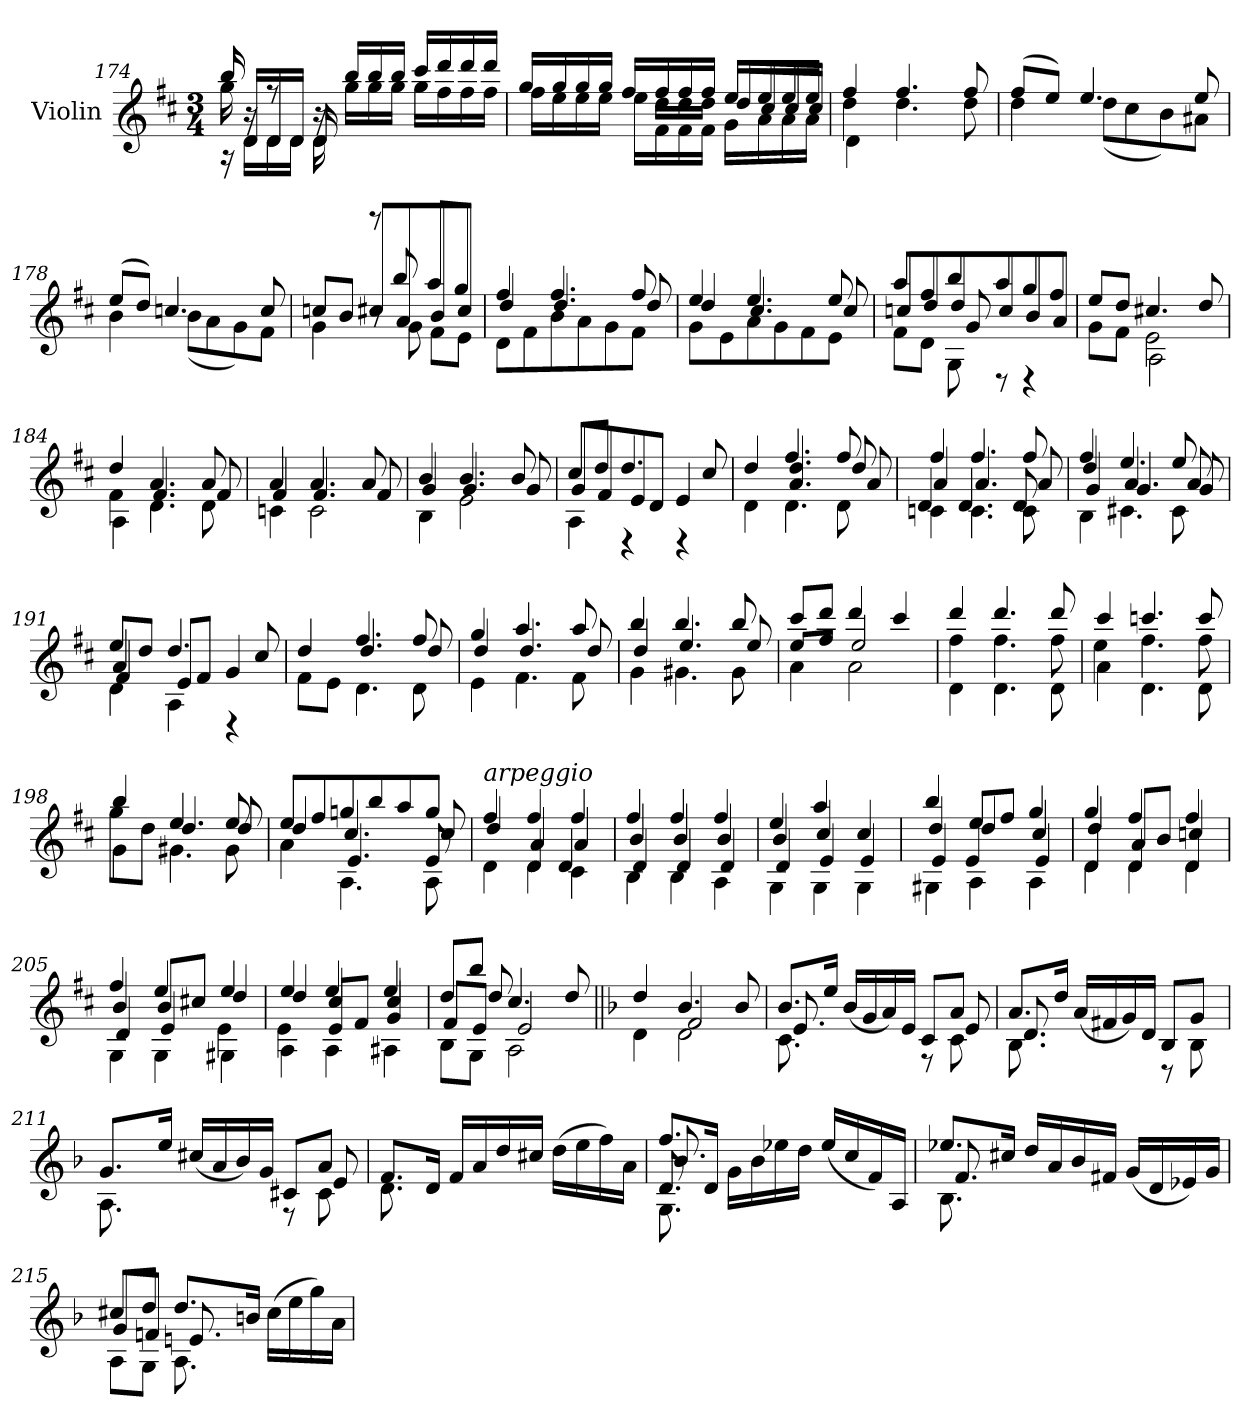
**kern
*part1
*staff1
*I"Violin
*I'Vln.
*clefG2
*k[f#c#]
*M3/4
=174
*^
*	*^
16bb/	16gg\	16rA
16r	16d\LL	16d/LL
8rff	16d\	16d/
.	16d\JJ	16d/JJ
16r	16d\	16d/
16bb/LL	16gg\LL	4..ryy
16bb/	16gg\	.
16bb/JJ	16gg\JJ	.
16ccc#/LL	16gg\LL	.
16ddd/	16ff#\	.
16ddd/	16ff#\	.
16ddd/JJ	16ff#\JJ	.
=175	=175	=175
16gg/LL	16ff#\LL	16ryy
*	*v	*v
16gg/	16ee\
16gg/	16ee\
16gg/JJ	16ee\JJ
16ff#/LL	16ee\LL
*	*^
16ff#/	16f#\	16dd\LL
16ff#/	16f#\	16dd\
16ff#/JJ	16f#\JJ	16dd\JJ
16ee/LL	16g\LL	16dd/LL
16ee/	16a\	16cc#/
16ee/	16a\	16cc#/
16ee/JJ	16a\JJ	16cc#/JJ
!!LO:LB:g=z	!!	!!
=176	=176	=176
4ff#/	4dd\	4d\
4.ff#/	4.dd\	2ryy
8ff#/	8dd\	.
*	*v	*v
=177	=177
(8ff#/L	4dd\
8ee/J)	.
4.ee/	(8dd\L
.	8cc#\
.	8b\)
8ee/	8a#X\J
=178	=178
(8ee/L	4b\
8dd/J)	.
4.ccn/	(8b\L
.	8a\
.	8g\)
8cc/	8f#\J
=179	=179
*	*^
8ccn/L	4g\	4ryy
8b/J	.	.
8cc#X/L	8r	8rffff
8a/	8g\	8bb/
8b/	8f#\L	8aa/L
8cc#/J	8e\J	8gg/J
=180	=180	=180
4ff#/	8d\L	4dd/
.	8f#\	.
4.ff#/	8b\	4.dd/
.	8a\	.
.	8g\	.
8ff#/	8f#\J	8dd/
=181	=181	=181
4ee/	8g\L	4dd/
.	8e\	.
4.ee/	8a\	4.cc#/
.	8g\	.
.	8f#\	.
8ee/	8e\J	8cc#/
!!LO:LB:g=z	!!	!!
=182	=182	=182
*	*	*^
8aa/L	8f#\L	8ccn/L	4ryy
8ff#/	8d\J	8dd/	.
8bb/	8G\	8dd/	8g/
8aa/	8rD	8cc/	4.ryy
8gg/	4rD	8b/	.
8ff#/J	.	8a/J	.
*	*	*v	*v
=183	=183	=183
8ee/L	8g\L	4ryy
8dd/J	8f#\J	.
4.cc#X/	2e\	2A\
8dd/	.	.
=184	=184	=184
4dd/	4f#\	4A\
4.a/	4.f#/	4.d\
8a/	8f#/	8d\
=185	=185	=185
4a/	4cn\	4f#/
4.a/	2c\	4.f#/
8a/	.	8f#/
=186	=186	=186
4b/	4B\	4g/
4.b/	2e\	4.g/
8b/	.	8g/
=187	=187	=187
8cc#/L	4A\	8g/L
8dd/J	.	8f#/
4.dd/	4rD	8e/
.	.	8d/J
.	4rD	4e/
8cc#/	.	.
=188	=188	=188
*	*	*^
4dd/	4d\	4ryy	4ryy
4.ff#/	4.d\	4.dd/	4.a/
8ff#/	8d\	8dd/	8a/
!!LO:LB:g=z	!!	!!	!!
=189	=189	=189	=189
4ff#/	4cn\	4a/	4d/
4.ff#/	4.c\	4.a/	4.d/
8ff#/	8c\	8a/	8d/
=190	=190	=190	=190
4ff#/	4B\	4dd/	4g/
4.ee/	4.c#X\	4.a/	4.g/
8ee/	8c#\	8a/	8g/
=191	=191	=191	=191
8ee/L	4d\	4a/	4f#/
8dd/J	.	.	.
4.dd/	4A\	8e/L	2ryy
.	.	8f#/J	.
.	4rD	4g/	.
8cc#/	.	.	.
*	*	*v	*v
=192	=192	=192
4dd/	8f#\L	4ryy
.	8e\J	.
4.ff#/	4.d\	4.dd/
8ff#/	8d\	8dd/
=193	=193	=193
4gg/	4e\	4dd/
4.aa/	4.f#\	4.dd/
8aa/	8f#\	8dd/
=194	=194	=194
4bb/	4g\	4dd/
4.bb/	4.g#X\	4.ee/
8bb/	8g#\	8ee/
!!LO:LB:g=z	!!	!!
=195	=195	=195
8ccc#/L	4a\	8ee/L
8ddd/J	.	8ff#/J
4ddd/	2a\	2ee/
4ccc#/	.	.
=196	=196	=196
4ddd/	4d\	4ff#\
4.ddd/	4.d\	4.ff#\
8ddd/	8d\	8ff#\
=197	=197	=197
4ccc#/	4a\	4ee\
4.cccn/	4.d\	4.ff#\
8ccc/	8d\	8ff#\
=198	=198	=198
4bb/	4g\	8gg\L
.	.	8dd\J
4.ee/	4.g#X\	4.dd/
8ee/	8g#\	8dd/
=199	=199	=199
*	*	*^
8ee/L	4a\	4dd/	4ryy
8ff#/	.	.	.
8ggn/	4.A\	4.cc#/	4.e/
8bb/	.	.	.
8aa/	.	.	.
8gg/J	8A\	8cc#/	8e/
=200	=200	=200	=200
!LO:TX:a:i:t=arpeggio	!	!	!
4ff#/	4d\	4dd/	4ryy
4ff#/	4d\	4a/	4d/
4ff#/	4c#\	4a/	4d/
!!LO:LB:g=z	!!	!!	!!
=201	=201	=201	=201
4ff#/	4B\	4b/	4d/
4ff#/	4B\	4b/	4d/
4ff#/	4A\	4b/	4d/
=202	=202	=202	=202
4ee/	4G\	4b/	4d/
4aa/	4G\	4cc#/	4e/
4cc#/	4G\	4e/	4ryy
=203	=203	=203	=203
4bb/	4G#X\	4dd/	4e/
8ee/L	4A\	4dd/	4e/
8ff#/J	.	.	.
4gg/	4A\	4cc#/	4e/
=204	=204	=204	=204
4gg/	4d\	4dd/	4d/
4ff#/	4d\	8a/L	4d/
.	.	8b/J	.
4ff#/	4d\	4ccn/	4d/
=205	=205	=205	=205
4ff#/	4G\	4b/	4d/
4ee/	4G\	8b/L	4e/
.	.	8cc#X/J	.
4ee/	4G#X\	4dd/	4e\
=206	=206	=206	=206
4ee/	4A\	4dd/	4e\
4ee/	4A\	8e/L	4cc#/
.	.	8f#/J	.
4ee/	4A#X\	4g/	4cc#/
!!LO:LB:g=z	!!	!!	!!
=207	=207	=207	=207
8dd/L	8B\L	8f#/L	8ryy
8bb/J	8G\J	8e/J	8dd/
4.cc#/	2A\	2e/	2ryy
8dd/	.	.	.
*v	*v	*v	*v
=208||
*k[b-]
*^
*	*^
4dd/	4d\	4ryy
4.b-/	2d\	2f/
8b-/	.	.
=209	=209	=209
8.b-/L	8.c\	8.e/
16ee/Jk	16ryy	4..ryy
(16b-/LL	16ryy@	.
16g/	16ryy@	.
16a/)	16ryy@	.
16e/JJ	16ryy@	.
8c/L	8r	.
8a/J	8c\	8e/
=210	=210	=210
8.a/L	8.B-\	8.d/
16dd/Jk	16ryy	2ryy
(16a/LL	16ryy@	.
16f#X/	16ryy@	.
16g/)	16ryy@	.
16d/JJ	16ryy@	.
8B-/L	8r	.
8g/J	8B-\	.
.	.	16ryy
=211	=211	=211
8.g/L	8.A\	8ryy
*	*v	*v
16ee/Jk	16ryy
*v	*v
(16cc#X/LL
16a/
16b-/)
16g/JJ
*^
8c#X/L	8r
*	*^
8a/J	8c#\	8e/
*	*v	*v
!!LO:LB:g=z
=212	=212
8.f/L	8.d\
16d/Jk	2ryy
16f/LL	.
16a/	.
16dd/	.
16cc#X/JJ	.
(16dd\LL	.
16ee\	.
16ff\)	.
16a\JJ	16ryy
=213	=213
*^	*^
8.ff/L	8.G\	8.b-/	8.d/
16d/Jk	2ryy	2ryy	2ryy
16g\LL	.	.	.
16b-\	.	.	.
16ee-X\	.	.	.
16dd\JJ	.	.	.
(16ee-/LL	.	.	.
16cc/	.	.	.
16f/)	.	.	.
16A/JJ	16ryy	16ryy	16ryy
*	*	*v	*v
=214	=214	=214
8.ee-X/L	8.B-\	8.f/
16cc#X/Jk	2ryy	2ryy
16dd/LL	.	.
16a/	.	.
16b-/	.	.
16f#X/JJ	.	.
(16g/LL	.	.
16d/	.	.
16e-X/)	.	.
16g/JJ	16ryy	16ryy
=215	=215	=215
8cc#X/L	8A\L	8g/L
8dd/J	8G\J	8fn/J
8.dd/L	8.A\	8.en/
16bn/Jk	4ryy	4ryy
(16cc#\LL	.	.
16ee\	.	.
16gg\)	.	.
16a\JJ	16ryy	16ryy
*v	*v	*v
=
*-
